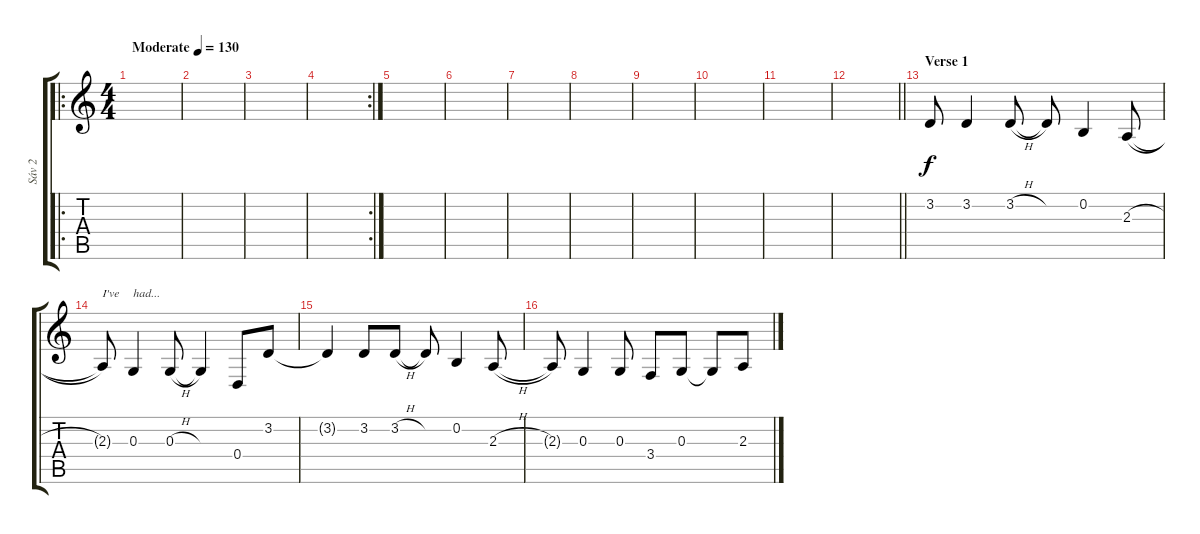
\track ("Sáv 2" "Sáv 2") {instrument altosax}
\staff {score tabs}
\tuning (E4 B3 G3 D3 A2 E2) {hide}
\ro
\ts (4 4)
\tempo (130 "Moderate")
\clef g2
\ks c
|
|
|
\rc 2
|
|
|
|
|
|
|
|
\barLineRight lightlight
|
\section ("" "Verse 1")
3.2.8 3.2.4 3.2{h}.8 3.2{t}.8 0.2.4 2.3{h}.8 |
2.3{t}.8{txt "I've"} 0.3.4{txt "had..."} 0.3{h}.8 0.3{t}.4 0.4.8 3.2.8 |
3.2{t}.4 3.2.8 3.2{h}.8 3.2{t}.8 0.2.4 2.3{h}.8 |
2.3{t}.8 0.3.4 0.3.8 3.4.8 0.3.8 0.3{t}.8 2.3{h}.8
